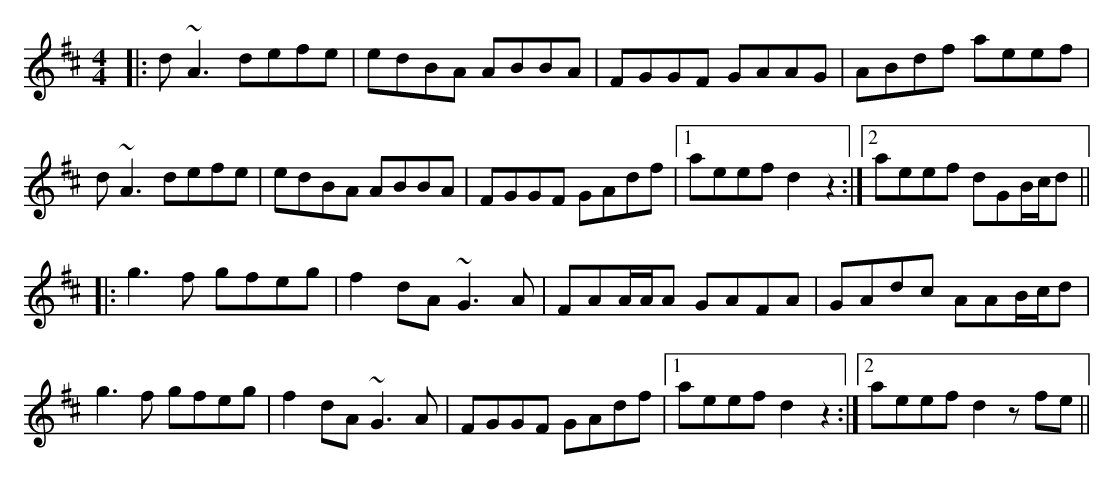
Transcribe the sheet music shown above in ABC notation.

X:1
M:4/4
K:D
|:d~A3 defe|edBA ABBA|FGGF GAAG|ABdf aeef|
d~A3 defe|edBA ABBA|FGGF GAdf|1 aeef d2z2:|2 aeef dGB/c/d||
|:g3f gfeg|f2dA ~G3A|FAA/A/A GAFA|GAdc AAB/c/d|
g3f gfeg|f2dA ~G3A|FGGF GAdf|1 aeef d2 z2:|2 aeef d2zfe||
